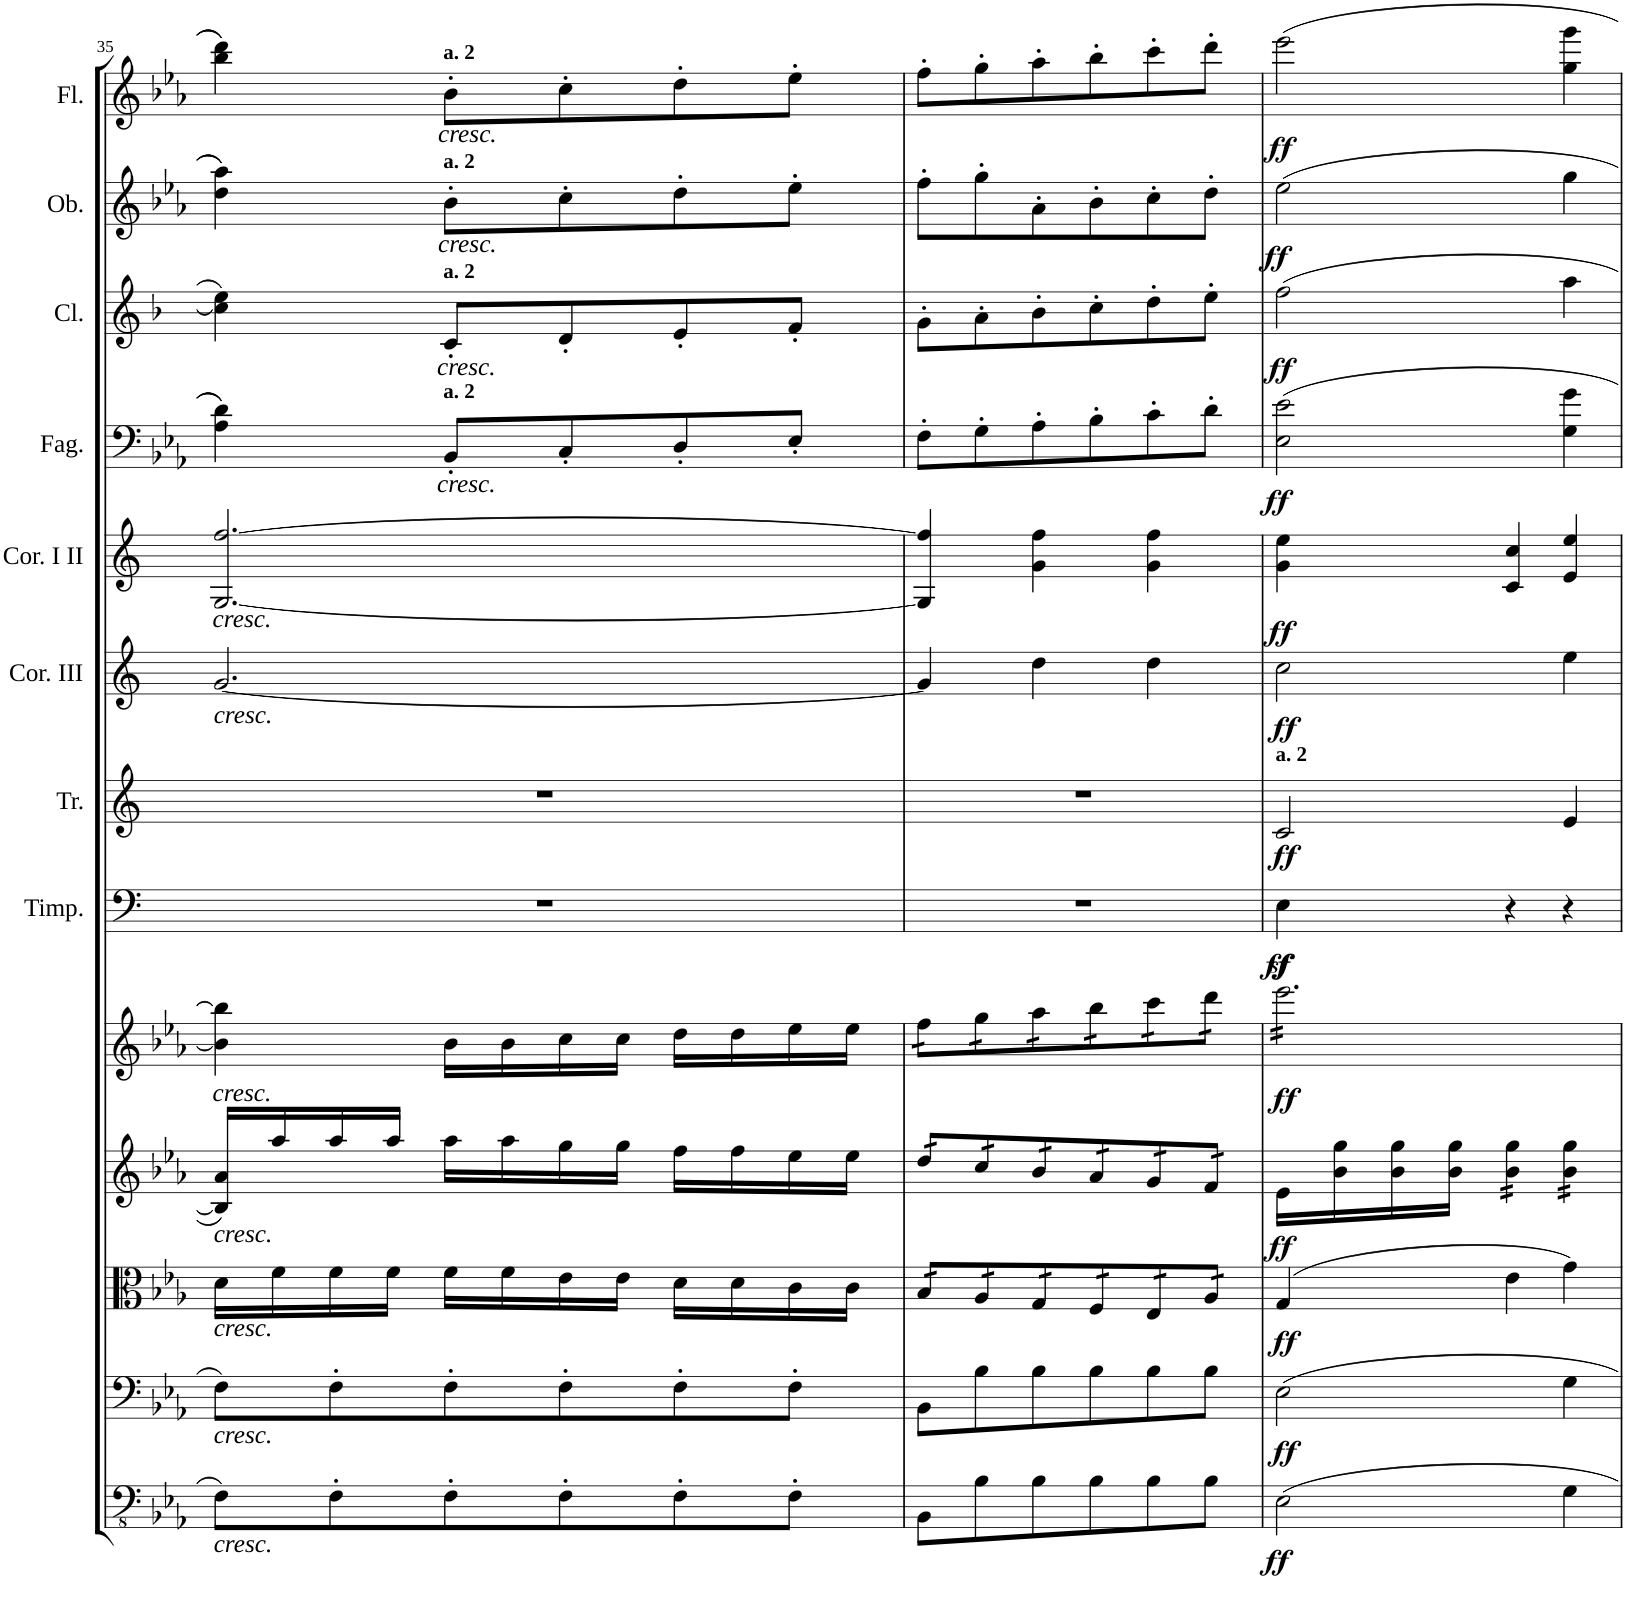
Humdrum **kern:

**kern	**dynam	**kern	**dynam	**kern	**dynam	**kern	**dynam	**kern	**dynam	**kern	**dynam	**kern	**dynam	**kern	**dynam	**kern	**dynam	**kern	**dynam	**kern	**dynam	**kern	**dynam	**kern	**dynam
*part13	*part13	*part12	*part12	*part11	*part11	*part10	*part10	*part9	*part9	*part8	*part8	*part7	*part7	*part6	*part6	*part5	*part5	*part4	*part4	*part3	*part3	*part2	*part2	*part1	*part1
*staff13	*staff13	*staff12	*staff12	*staff11	*staff11	*staff10	*staff10	*staff9	*staff9	*staff8	*staff8	*staff7	*staff7	*staff6	*staff6	*staff5	*staff5	*staff4	*staff4	*staff3	*staff3	*staff2	*staff2	*staff1	*staff1
*I"Basso	*	*I"Violoncello	*	*I"Viola	*	*I"Violino II	*	*I"Violino I	*	*I"Timpani in Es-B	*	*I"Trombe in Es	*	*I"Corno in Es III	*	*I"Corni in Es I II	*	*I"Fagotti	*	*I"Clarinetti in B	*	*I"Oboi	*	*I"Flauti	*
*	*	*	*	*	*	*	*	*	*	*I'Timp.	*	*I'Tr.	*	*I'Cor. III	*	*I'Cor. I II	*	*I'Fag.	*	*I'Cl.	*	*I'Ob.	*	*I'Fl.	*
!!LO:PB:g=z
*clefFv4	*	*clefF4	*	*clefC3	*	*clefG2	*	*clefG2	*	*clefF4	*	*clefG2	*	*clefG2	*	*clefG2	*	*clefF4	*	*clefG2	*	*clefG2	*	*clefG2	*
*	*	*	*	*	*	*	*	*	*	*	*	*Trd-2c-3	*	*Trd5c9	*	*Trd5c9	*	*	*	*Trd1c2	*	*	*	*	*
*k[b-e-a-]	*	*k[b-e-a-]	*	*k[b-e-a-]	*	*k[b-e-a-]	*	*k[b-e-a-]	*	*k[b-e-a-]	*	*k[]	*	*k[]	*	*k[]	*	*k[b-e-a-]	*	*k[b-]	*	*k[b-e-a-]	*	*k[b-e-a-]	*
*M3/4	*	*M3/4	*	*M3/4	*	*M3/4	*	*M3/4	*	*M3/4	*	*M3/4	*	*M3/4	*	*M3/4	*	*M3/4	*	*M3/4	*	*M3/4	*	*M3/4	*
=35	=35	=35	=35	=35	=35	=35	=35	=35	=35	=35	=35	=35	=35	=35	=35	=35	=35	=35	=35	=35	=35	=35	=35	=35	=35
!	!	!	!	!	!	!	!	!	!	!	!	!	!	!	!	!LO:TX:b:i:t=cresc.	!	!	!	!	!	!	!	!	!
!	!	!	!	!	!	!	!	!	!	!	!	!	!	!LO:TX:b:i:t=cresc.	!	!	!	!	!	!	!	!	!	!	!
!	!	!	!	!	!	!	!	!LO:TX:b:i:t=cresc.	!	!	!	!	!	!	!	!	!	!	!	!	!	!	!	!	!
!	!	!	!	!	!	!LO:TX:b:i:t=cresc.	!	!	!	!	!	!	!	!	!	!	!	!	!	!	!	!	!	!	!
!	!	!	!	!LO:TX:b:i:t=cresc.	!	!	!	!	!	!	!	!	!	!	!	!	!	!	!	!	!	!	!	!	!
!	!	!LO:TX:b:i:t=cresc.	!	!	!	!	!	!	!	!	!	!	!	!	!	!	!	!	!	!	!	!	!	!	!
!LO:TX:b:i:t=cresc.	!	!	!	!	!	!	!	!	!	!	!	!	!	!	!	!	!	!	!	!	!	!	!	!	!
8FF\L	.	8F\L	.	16d\LL	.	16B-/] 16a-/LL	.	4b-\] 4bb-\]	.	2.r	.	2.r	.	[2.g/	.	[2.G/ [2.ff/	.	4A-\ 4d\	.	4cc\] 4ee\	.	4dd\ 4aa-\	.	4bb-\ 4ddd\	.
.	.	.	.	16f\	.	16aa-/	.	.	.	.	.	.	.	.	.	.	.	.	.	.	.	.	.	.	.
8FF'\	.	8F'\	.	16f\	.	16aa-/	.	.	.	.	.	.	.	.	.	.	.	.	.	.	.	.	.	.	.
.	.	.	.	16f\JJ	.	16aa-/JJ	.	.	.	.	.	.	.	.	.	.	.	.	.	.	.	.	.	.	.
!	!	!	!	!	!	!	!	!	!	!	!	!	!	!	!	!	!	!	!	!	!	!	!	!LO:TX:a:B:t=a. 2	!
!	!	!	!	!	!	!	!	!	!	!	!	!	!	!	!	!	!	!	!	!	!	!	!	!LO:TX:b:i:t=cresc.	!
!	!	!	!	!	!	!	!	!	!	!	!	!	!	!	!	!	!	!	!	!	!	!LO:TX:a:B:t=a. 2	!	!	!
!	!	!	!	!	!	!	!	!	!	!	!	!	!	!	!	!	!	!	!	!	!	!LO:TX:b:i:t=cresc.	!	!	!
!	!	!	!	!	!	!	!	!	!	!	!	!	!	!	!	!	!	!	!	!LO:TX:a:B:t=a. 2	!	!	!	!	!
!	!	!	!	!	!	!	!	!	!	!	!	!	!	!	!	!	!	!	!	!LO:TX:b:i:t=cresc.	!	!	!	!	!
!	!	!	!	!	!	!	!	!	!	!	!	!	!	!	!	!	!	!LO:TX:a:B:t=a. 2	!	!	!	!	!	!	!
!	!	!	!	!	!	!	!	!	!	!	!	!	!	!	!	!	!	!LO:TX:b:i:t=cresc.	!	!	!	!	!	!	!
8FF'\	.	8F'\	.	16f\LL	.	16aa-\LL	.	16b-\LL	.	.	.	.	.	.	.	.	.	8BB-'/L	.	8c'/L	.	8b-'\L	.	8b-'\L	.
.	.	.	.	16f\	.	16aa-\	.	16b-\	.	.	.	.	.	.	.	.	.	.	.	.	.	.	.	.	.
8FF'\	.	8F'\	.	16e-\	.	16gg\	.	16cc\	.	.	.	.	.	.	.	.	.	8C'/	.	8d'/	.	8cc'\	.	8cc'\	.
.	.	.	.	16e-\JJ	.	16gg\JJ	.	16cc\JJ	.	.	.	.	.	.	.	.	.	.	.	.	.	.	.	.	.
8FF'\	.	8F'\	.	16d\LL	.	16ff\LL	.	16dd\LL	.	.	.	.	.	.	.	.	.	8D'/	.	8e'/	.	8dd'\	.	8dd'\	.
.	.	.	.	16d\	.	16ff\	.	16dd\	.	.	.	.	.	.	.	.	.	.	.	.	.	.	.	.	.
8FF'\J	.	8F'\J	.	16c\	.	16ee-\	.	16ee-\	.	.	.	.	.	.	.	.	.	8E-'/J	.	8f'/J	.	8ee-'\J	.	8ee-'\J	.
.	.	.	.	16c\JJ	.	16ee-\JJ	.	16ee-\JJ	.	.	.	.	.	.	.	.	.	.	.	.	.	.	.	.	.
=36	=36	=36	=36	=36	=36	=36	=36	=36	=36	=36	=36	=36	=36	=36	=36	=36	=36	=36	=36	=36	=36	=36	=36	=36	=36
*	*	*	*	*tremolo	*	*	*	*	*	*	*	*	*	*	*	*	*	*	*	*	*	*	*	*	*
*	*	*	*	*	*	*tremolo	*	*	*	*	*	*	*	*	*	*	*	*	*	*	*	*	*	*	*
*	*	*	*	*	*	*	*	*tremolo	*	*	*	*	*	*	*	*	*	*	*	*	*	*	*	*	*
8BBB-\L	.	8BB-\L	.	16B-/LL	.	16dd/LL	.	16ff\LL	.	2.r	.	2.r	.	4g/]	.	4G/] 4ff/]	.	8F'\L	.	8g'\L	.	8ff'\L	.	8ff'\L	.
.	.	.	.	16B-/	.	16dd/	.	16ff\	.	.	.	.	.	.	.	.	.	.	.	.	.	.	.	.	.
8BB-\	.	8B-\	.	16A-/	.	16cc/	.	16gg\	.	.	.	.	.	.	.	.	.	8G'\	.	8a'\	.	8gg'\	.	8gg'\	.
.	.	.	.	16A-/	.	16cc/	.	16gg\	.	.	.	.	.	.	.	.	.	.	.	.	.	.	.	.	.
8BB-\	.	8B-\	.	16G/	.	16b-/	.	16aa-\	.	.	.	.	.	4dd\	.	4g\ 4ff\	.	8A-'\	.	8b-'\	.	8a-'\	.	8aa-'\	.
.	.	.	.	16G/	.	16b-/	.	16aa-\	.	.	.	.	.	.	.	.	.	.	.	.	.	.	.	.	.
8BB-\	.	8B-\	.	16F/	.	16a-/	.	16bb-\	.	.	.	.	.	.	.	.	.	8B-'\	.	8cc'\	.	8b-'\	.	8bb-'\	.
.	.	.	.	16F/	.	16a-/	.	16bb-\	.	.	.	.	.	.	.	.	.	.	.	.	.	.	.	.	.
8BB-\	.	8B-\	.	16E-/	.	16g/	.	16ccc\	.	.	.	.	.	4dd\	.	4g\ 4ff\	.	8c'\	.	8dd'\	.	8cc'\	.	8ccc'\	.
.	.	.	.	16E-/	.	16g/	.	16ccc\	.	.	.	.	.	.	.	.	.	.	.	.	.	.	.	.	.
8BB-\J	.	8B-\J	.	16A-/	.	16f/	.	16ddd\	.	.	.	.	.	.	.	.	.	8d'\J	.	8ee'\J	.	8dd'\J	.	8ddd'\J	.
.	.	.	.	16A-/JJ	.	16f/JJ	.	16ddd\JJ	.	.	.	.	.	.	.	.	.	.	.	.	.	.	.	.	.
*	*	*	*	*	*	*Xtremolo	*	*	*	*	*	*	*	*	*	*	*	*	*	*	*	*	*	*	*
*	*	*	*	*Xtremolo	*	*	*	*	*	*	*	*	*	*	*	*	*	*	*	*	*	*	*	*	*
=37	=37	=37	=37	=37	=37	=37	=37	=37	=37	=37	=37	=37	=37	=37	=37	=37	=37	=37	=37	=37	=37	=37	=37	=37	=37
!	!	!	!	!	!	!	!	!	!	!	!	!LO:TX:a:B:t=a. 2	!	!	!	!	!	!	!	!	!	!	!	!	!
!	!LO:DY:b	!	!LO:DY:b	!	!LO:DY:b	!	!LO:DY:b	!	!LO:DY:b	!	!LO:DY:b	!	!LO:DY:b	!	!LO:DY:b	!	!LO:DY:b	!	!LO:DY:b	!	!LO:DY:b	!	!LO:DY:b	!	!LO:DY:b
2EE-\	ff	2E-\	ff	(4G/	ff	16e-\LL	ff	16eee-\LL	ff	4E-z<\	ff	2c/	ff	2cc\	ff	4g\ 4ee\	ff	2E-\ 2e-\	ff	2ff\	ff	2ee-\	ff	2eee-\	ff
.	.	.	.	.	.	16b-\ 16gg\	.	16eee-\	.	.	.	.	.	.	.	.	.	.	.	.	.	.	.	.	.
.	.	.	.	.	.	16b-\ 16gg\	.	16eee-\	.	.	.	.	.	.	.	.	.	.	.	.	.	.	.	.	.
.	.	.	.	.	.	16b-\ 16gg\JJ	.	16eee-\	.	.	.	.	.	.	.	.	.	.	.	.	.	.	.	.	.
*	*	*	*	*	*	*tremolo	*	*	*	*	*	*	*	*	*	*	*	*	*	*	*	*	*	*	*
.	.	.	.	4e-\	.	16b-\ 16gg\LL	.	16eee-\	.	4r	.	.	.	.	.	4c/ 4cc/	.	.	.	.	.	.	.	.	.
.	.	.	.	.	.	16b-\ 16gg\	.	16eee-\	.	.	.	.	.	.	.	.	.	.	.	.	.	.	.	.	.
.	.	.	.	.	.	16b-\ 16gg\	.	16eee-\	.	.	.	.	.	.	.	.	.	.	.	.	.	.	.	.	.
.	.	.	.	.	.	16b-\ 16gg\JJ	.	16eee-\	.	.	.	.	.	.	.	.	.	.	.	.	.	.	.	.	.
4GG\	.	4G\	.	4g\)	.	16b-\ 16gg\LL	.	16eee-\	.	4r	.	4e/	.	4ee\	.	4e/ 4ee/	.	4G\ 4g\	.	4aa\	.	4gg\	.	4gg\ 4ggg\	.
.	.	.	.	.	.	16b-\ 16gg\	.	16eee-\	.	.	.	.	.	.	.	.	.	.	.	.	.	.	.	.	.
.	.	.	.	.	.	16b-\ 16gg\	.	16eee-\	.	.	.	.	.	.	.	.	.	.	.	.	.	.	.	.	.
.	.	.	.	.	.	16b-\ 16gg\JJ	.	16eee-\JJ	.	.	.	.	.	.	.	.	.	.	.	.	.	.	.	.	.
*	*	*	*	*	*	*	*	*Xtremolo	*	*	*	*	*	*	*	*	*	*	*	*	*	*	*	*	*
*	*	*	*	*	*	*Xtremolo	*	*	*	*	*	*	*	*	*	*	*	*	*	*	*	*	*	*	*
=	=	=	=	=	=	=	=	=	=	=	=	=	=	=	=	=	=	=	=	=	=	=	=	=	=
*-	*-	*-	*-	*-	*-	*-	*-	*-	*-	*-	*-	*-	*-	*-	*-	*-	*-	*-	*-	*-	*-	*-	*-	*-	*-
